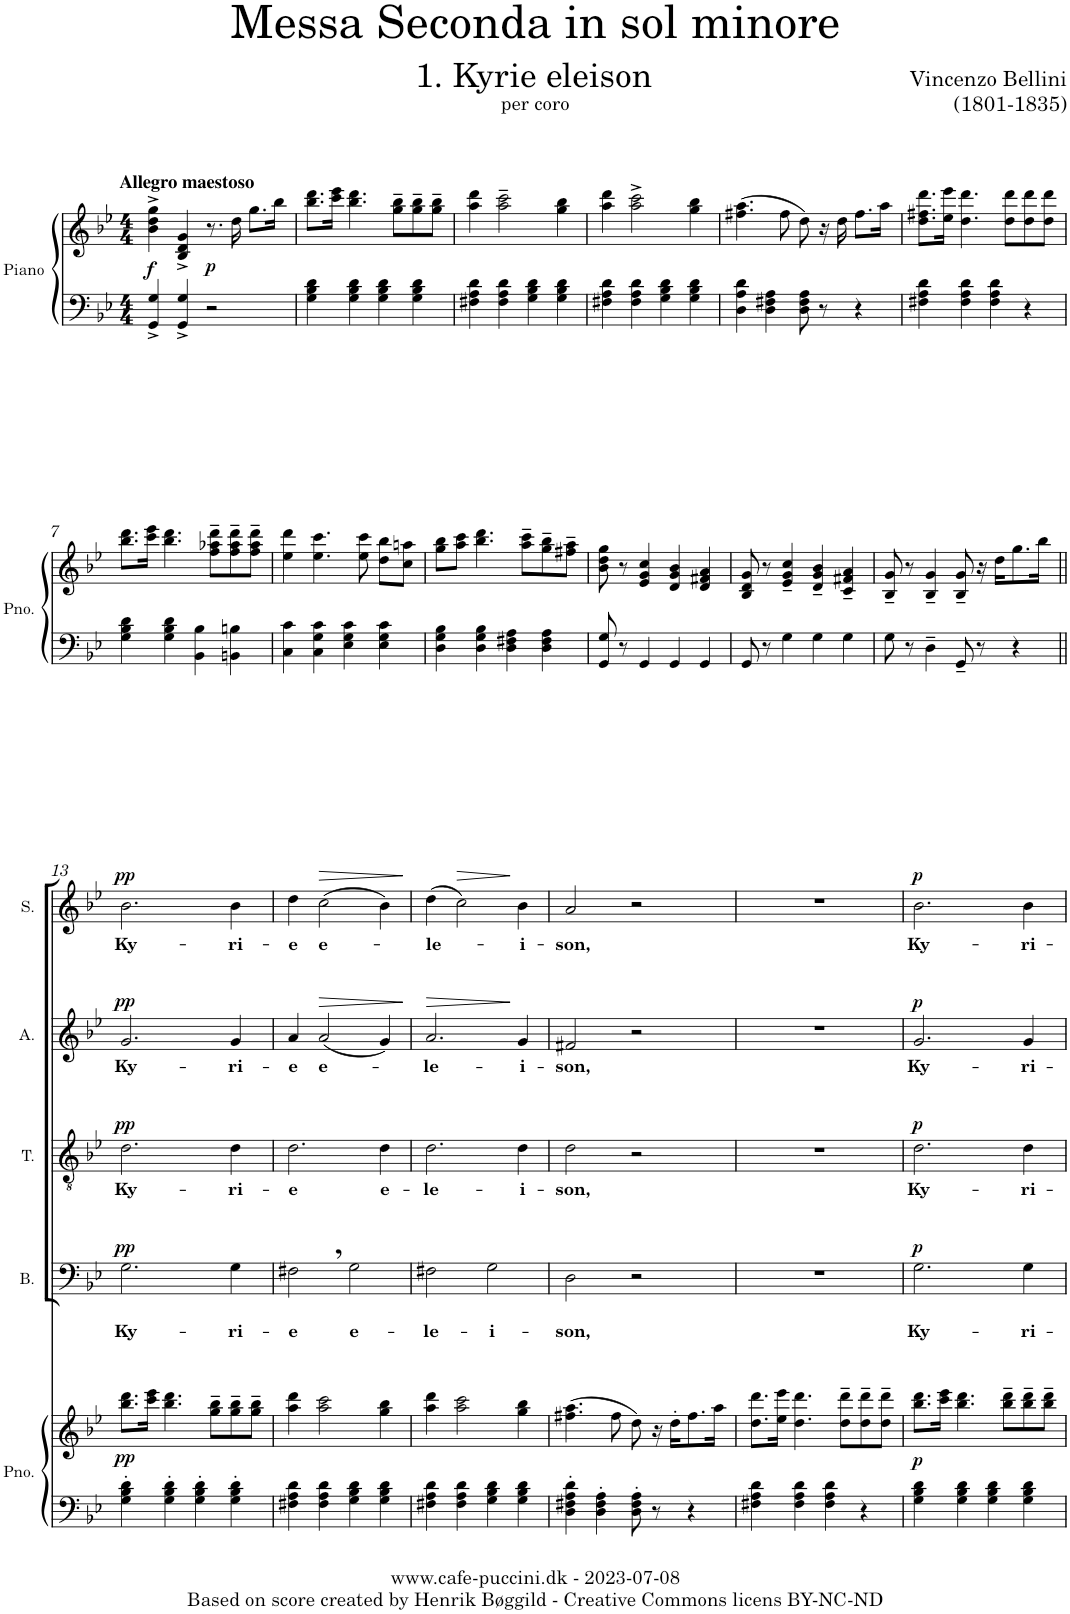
**kern	**kern	**dynam	**kern	**text	**text	**dynam	**kern	**text	**dynam	**kern	**text	**dynam	**kern	**text	**dynam
*part5	*part5	*part5	*part4	*part4	*part4	*part4	*part3	*part3	*part3	*part2	*part2	*part2	*part1	*part1	*part1
*staff6	*staff5	*staff5/6	*staff4	*staff4	*staff4	*staff4	*staff3	*staff3	*staff3	*staff2	*staff2	*staff2	*staff1	*staff1	*staff1
*I"Piano	*	*	*I"Bass	*	*	*	*I"Tenor	*	*	*I"Alto	*	*	*I"Soprano	*	*
*I'Pno.	*	*	*I'B.	*	*	*	*I'T.	*	*	*I'A.	*	*	*I'S.	*	*
*clefF4	*clefG2	*	*clefF4	*	*	*	*clefGv2	*	*	*clefG2	*	*	*clefG2	*	*
*k[b-e-]	*k[b-e-]	*	*k[b-e-]	*	*	*	*k[b-e-]	*	*	*k[b-e-]	*	*	*k[b-e-]	*	*
*B-:	*B-:	*	*B-:	*	*	*	*B-:	*	*	*B-:	*	*	*B-:	*	*
*M4/4	*M4/4	*	*M4/4	*	*	*	*M4/4	*	*	*M4/4	*	*	*M4/4	*	*
=1	=1	=1	=1	=1	=1	=1	=1	=1	=1	=1	=1	=1	=1	=1	=1
!	!	!	!	!	!	!	!	!	!	!	!	!	!LO:TX:a:B:t=Allegro maestoso	!	!
!	!	!LO:DY:b	!	!	!	!	!	!	!	!	!	!	!	!	!
4GG/^ 4G/^	4b-\^ 4dd\^ 4gg\^	f	1r	.	.	.	1r	.	.	1r	.	.	1r	.	.
4GG/^ 4G/^	4B-/^ 4d/^ 4g/^	.	.	.	.	.	.	.	.	.	.	.	.	.	.
!	!	!LO:DY:b	!	!	!	!	!	!	!	!	!	!	!	!	!
2r	8.r	p	.	.	.	.	.	.	.	.	.	.	.	.	.
.	16dd\	.	.	.	.	.	.	.	.	.	.	.	.	.	.
.	8.gg\L	.	.	.	.	.	.	.	.	.	.	.	.	.	.
.	16bb-\Jk	.	.	.	.	.	.	.	.	.	.	.	.	.	.
=2	=2	=2	=2	=2	=2	=2	=2	=2	=2	=2	=2	=2	=2	=2	=2
4G\ 4B-\ 4d\	8.bb-\ 8.ddd\L	.	1r	.	.	.	1r	.	.	1r	.	.	1r	.	.
.	16ccc\ 16eee-\Jk	.	.	.	.	.	.	.	.	.	.	.	.	.	.
4G\ 4B-\ 4d\	4.bb-\ 4.ddd\	.	.	.	.	.	.	.	.	.	.	.	.	.	.
4G\ 4B-\ 4d\	.	.	.	.	.	.	.	.	.	.	.	.	.	.	.
.	8gg\~ 8bb-\~L	.	.	.	.	.	.	.	.	.	.	.	.	.	.
4G\ 4B-\ 4d\	8gg\~ 8bb-\~	.	.	.	.	.	.	.	.	.	.	.	.	.	.
.	8gg\~ 8bb-\~J	.	.	.	.	.	.	.	.	.	.	.	.	.	.
=3	=3	=3	=3	=3	=3	=3	=3	=3	=3	=3	=3	=3	=3	=3	=3
4F#X\ 4A\ 4d\	4aa\ 4ddd\	.	1r	.	.	.	1r	.	.	1r	.	.	1r	.	.
4F#\ 4A\ 4d\	2aa\~ 2ccc\~	.	.	.	.	.	.	.	.	.	.	.	.	.	.
4G\ 4B-\ 4d\	.	.	.	.	.	.	.	.	.	.	.	.	.	.	.
4G\ 4B-\ 4d\	4gg\ 4bb-\	.	.	.	.	.	.	.	.	.	.	.	.	.	.
=4	=4	=4	=4	=4	=4	=4	=4	=4	=4	=4	=4	=4	=4	=4	=4
4F#X\ 4A\ 4d\	4aa\ 4ddd\	.	1r	.	.	.	1r	.	.	1r	.	.	1r	.	.
4F#\ 4A\ 4d\	2aa\^ 2ccc\^	.	.	.	.	.	.	.	.	.	.	.	.	.	.
4G\ 4B-\ 4d\	.	.	.	.	.	.	.	.	.	.	.	.	.	.	.
4G\ 4B-\ 4d\	4gg\ 4bb-\	.	.	.	.	.	.	.	.	.	.	.	.	.	.
=5	=5	=5	=5	=5	=5	=5	=5	=5	=5	=5	=5	=5	=5	=5	=5
4D\ 4A\ 4d\	(>4.ff#X\ 4.aa\	.	1r	.	.	.	1r	.	.	1r	.	.	1r	.	.
4D\ 4F#X\ 4A\	.	.	.	.	.	.	.	.	.	.	.	.	.	.	.
.	8ff#\	.	.	.	.	.	.	.	.	.	.	.	.	.	.
8D\ 8F#\ 8A\	8dd\)	.	.	.	.	.	.	.	.	.	.	.	.	.	.
8r	16r	.	.	.	.	.	.	.	.	.	.	.	.	.	.
.	16dd\	.	.	.	.	.	.	.	.	.	.	.	.	.	.
4r	8.ff#\L	.	.	.	.	.	.	.	.	.	.	.	.	.	.
.	16aa\Jk	.	.	.	.	.	.	.	.	.	.	.	.	.	.
=6	=6	=6	=6	=6	=6	=6	=6	=6	=6	=6	=6	=6	=6	=6	=6
4F#X\ 4A\ 4d\	8.dd\ 8.ff#X\ 8.ddd\L	.	1r	.	.	.	1r	.	.	1r	.	.	1r	.	.
.	16ee-\ 16eee-\Jk	.	.	.	.	.	.	.	.	.	.	.	.	.	.
4F#\ 4A\ 4d\	4.dd\ 4.ddd\	.	.	.	.	.	.	.	.	.	.	.	.	.	.
4F#\ 4A\ 4d\	.	.	.	.	.	.	.	.	.	.	.	.	.	.	.
.	8dd\ 8ddd\L	.	.	.	.	.	.	.	.	.	.	.	.	.	.
4r	8dd\ 8ddd\	.	.	.	.	.	.	.	.	.	.	.	.	.	.
.	8dd\ 8ddd\J	.	.	.	.	.	.	.	.	.	.	.	.	.	.
!!LO:LB:g=z
=7	=7	=7	=7	=7	=7	=7	=7	=7	=7	=7	=7	=7	=7	=7	=7
4G\ 4B-\ 4d\	8.bb-\ 8.ddd\L	.	1r	.	.	.	1r	.	.	1r	.	.	1r	.	.
.	16ccc\ 16eee-\Jk	.	.	.	.	.	.	.	.	.	.	.	.	.	.
4G\ 4B-\ 4d\	4.bb-\ 4.ddd\	.	.	.	.	.	.	.	.	.	.	.	.	.	.
4BB-\ 4B-\	.	.	.	.	.	.	.	.	.	.	.	.	.	.	.
.	8ff\~ 8aa-X\~ 8ddd\~L	.	.	.	.	.	.	.	.	.	.	.	.	.	.
4BBn\ 4Bn\	8ff\~ 8aa-\~ 8ddd\~	.	.	.	.	.	.	.	.	.	.	.	.	.	.
.	8ff\~ 8aa-\~ 8ddd\~J	.	.	.	.	.	.	.	.	.	.	.	.	.	.
=8	=8	=8	=8	=8	=8	=8	=8	=8	=8	=8	=8	=8	=8	=8	=8
4C\ 4c\	4ee-\ 4ddd\	.	1r	.	.	.	1r	.	.	1r	.	.	1r	.	.
4C\ 4G\ 4c\	4.ee-\ 4.ccc\	.	.	.	.	.	.	.	.	.	.	.	.	.	.
4E-\ 4G\ 4c\	.	.	.	.	.	.	.	.	.	.	.	.	.	.	.
.	8ee-\ 8ccc\	.	.	.	.	.	.	.	.	.	.	.	.	.	.
4E-\ 4G\ 4c\	8dd\ 8bb-\L	.	.	.	.	.	.	.	.	.	.	.	.	.	.
.	8cc\ 8aan\J	.	.	.	.	.	.	.	.	.	.	.	.	.	.
=9	=9	=9	=9	=9	=9	=9	=9	=9	=9	=9	=9	=9	=9	=9	=9
4D\ 4G\ 4B-\	8gg\ 8bb-\L	.	1r	.	.	.	1r	.	.	1r	.	.	1r	.	.
.	8aa\ 8ccc\J	.	.	.	.	.	.	.	.	.	.	.	.	.	.
4D\ 4G\ 4B-\	4.bb-\ 4.ddd\	.	.	.	.	.	.	.	.	.	.	.	.	.	.
4D\ 4F#X\ 4A\	.	.	.	.	.	.	.	.	.	.	.	.	.	.	.
.	8aa\~ 8ccc\~L	.	.	.	.	.	.	.	.	.	.	.	.	.	.
4D\ 4F#\ 4A\	8gg\~ 8bb-\~	.	.	.	.	.	.	.	.	.	.	.	.	.	.
.	8ff#X\~ 8aa\~J	.	.	.	.	.	.	.	.	.	.	.	.	.	.
=10	=10	=10	=10	=10	=10	=10	=10	=10	=10	=10	=10	=10	=10	=10	=10
8GG/ 8G/	8b-\ 8dd\ 8gg\	.	1r	.	.	.	1r	.	.	1r	.	.	1r	.	.
8r	8r	.	.	.	.	.	.	.	.	.	.	.	.	.	.
4GG/	4e-/ 4g/ 4cc/	.	.	.	.	.	.	.	.	.	.	.	.	.	.
4GG/	4d/ 4g/ 4b-/	.	.	.	.	.	.	.	.	.	.	.	.	.	.
4GG/	4d/ 4f#X/ 4a/	.	.	.	.	.	.	.	.	.	.	.	.	.	.
=11	=11	=11	=11	=11	=11	=11	=11	=11	=11	=11	=11	=11	=11	=11	=11
8GG/	8B-/ 8d/ 8g/	.	1r	.	.	.	1r	.	.	1r	.	.	1r	.	.
8r	8r	.	.	.	.	.	.	.	.	.	.	.	.	.	.
4G\	4e-/~ 4g/~ 4cc/~	.	.	.	.	.	.	.	.	.	.	.	.	.	.
4G\	4d/~ 4g/~ 4b-/~	.	.	.	.	.	.	.	.	.	.	.	.	.	.
4G\	4c/~ 4f#X/~ 4a/~	.	.	.	.	.	.	.	.	.	.	.	.	.	.
=12	=12	=12	=12	=12	=12	=12	=12	=12	=12	=12	=12	=12	=12	=12	=12
8G\	8B-/~ 8g/~	.	1r	.	.	.	1r	.	.	1r	.	.	1r	.	.
8r	8r	.	.	.	.	.	.	.	.	.	.	.	.	.	.
4D~\	4B-/~ 4g/~	.	.	.	.	.	.	.	.	.	.	.	.	.	.
8GG~/	8B-/~ 8g/~	.	.	.	.	.	.	.	.	.	.	.	.	.	.
8r	16r	.	.	.	.	.	.	.	.	.	.	.	.	.	.
.	16dd\KL	.	.	.	.	.	.	.	.	.	.	.	.	.	.
4r	8.gg\	.	.	.	.	.	.	.	.	.	.	.	.	.	.
.	16bb-\Jk	.	.	.	.	.	.	.	.	.	.	.	.	.	.
!!LO:LB:g=z
=13||	=13||	=13||	=13||	=13||	=13||	=13||	=13||	=13||	=13||	=13||	=13||	=13||	=13||	=13||	=13||
!	!	!LO:DY:b	!	!	!LO:LY:b	!LO:DY:a	!	!LO:LY:b	!LO:DY:a	!	!LO:LY:b	!LO:DY:a	!	!LO:LY:b	!LO:DY:a
4G\' 4B-\' 4d\'	8.bb-\ 8.ddd\L	pp	2.G\	.	Ky-	pp	2.d\	Ky-	pp	2.g/	Ky-	pp	2.b-\	Ky-	pp
.	16ccc\ 16eee-\Jk	.	.	.	.	.	.	.	.	.	.	.	.	.	.
4G\' 4B-\' 4d\'	4.bb-\ 4.ddd\	.	.	.	.	.	.	.	.	.	.	.	.	.	.
4G\' 4B-\' 4d\'	.	.	.	.	.	.	.	.	.	.	.	.	.	.	.
.	8gg\~ 8bb-\~L	.	.	.	.	.	.	.	.	.	.	.	.	.	.
!	!	!	!	!	!LO:LY:b	!	!	!LO:LY:b	!	!	!LO:LY:b	!	!	!LO:LY:b	!
4G\' 4B-\' 4d\'	8gg\~ 8bb-\~	.	4G\	.	-ri-	.	4d\	-ri-	.	4g/	-ri-	.	4b-\	-ri-	.
.	8gg\~ 8bb-\~J	.	.	.	.	.	.	.	.	.	.	.	.	.	.
=14	=14	=14	=14	=14	=14	=14	=14	=14	=14	=14	=14	=14	=14	=14	=14
!	!	!	!	!	!LO:LY:b	!	!	!LO:LY:b	!	!	!LO:LY:b	!	!	!LO:LY:b	!
4F#X\ 4A\ 4d\	4aa\ 4ddd\	.	2F#X,\	.	-e	.	2.d\	-e	.	4a/	-e	.	4dd\	-e	.
!	!	!	!	!	!	!	!	!	!	!	!LO:LY:b	!LO:HP:b	!	!LO:LY:b	!LO:HP:b
4F#\ 4A\ 4d\	2aa\ 2ccc\	.	.	.	.	.	.	.	.	(<2a/	e-	>	(>2cc\	e-	>
!	!	!	!	!	!LO:LY:b	!	!	!	!	!	!	!	!	!	!
4G\ 4B-\ 4d\	.	.	2G\	.	e-	.	.	.	.	.	.	.	.	.	.
!	!	!	!	!	!	!	!	!LO:LY:b	!	!	!	!	!	!	!
4G\ 4B-\ 4d\	4gg\ 4bb-\	.	.	.	.	.	4d\	e-	.	4g/)	.	.	4b-\)	.	.
.	.	.	.	.	.	.	.	.	.	.	.	]	.	.	]
=15	=15	=15	=15	=15	=15	=15	=15	=15	=15	=15	=15	=15	=15	=15	=15
!	!	!	!	!	!LO:LY:b	!	!	!LO:LY:b	!	!	!LO:LY:b	!LO:HP:b	!	!LO:LY:b	!
4F#X\ 4A\ 4d\	4aa\ 4ddd\	.	2F#X\	.	-le-	.	2.d\	-le-	.	2.a/	-le-	>	(>4dd\	-le-	.
!	!	!	!	!	!	!	!	!	!	!	!	!	!	!	!LO:HP:b
4F#\ 4A\ 4d\	2aa\ 2ccc\	.	.	.	.	.	.	.	.	.	.	.	2cc\)	.	>
!	!	!	!	!	!LO:LY:b	!	!	!	!	!	!	!	!	!	!
4G\ 4B-\ 4d\	.	.	2G\	.	-i-	.	.	.	.	.	.	.	.	.	.
!	!	!	!	!	!	!	!	!LO:LY:b	!	!	!LO:LY:b	!	!	!LO:LY:b	!
4G\ 4B-\ 4d\	4gg\ 4bb-\	.	.	.	.	.	4d\	-i-	.	4g/	-i-	]	4b-\	-i-	]
=16	=16	=16	=16	=16	=16	=16	=16	=16	=16	=16	=16	=16	=16	=16	=16
!	!	!	!	!	!LO:LY:b	!	!	!LO:LY:b	!	!	!LO:LY:b	!	!	!LO:LY:b	!
4D\' 4F#X\' 4A\' 4d\'	(>4.ff#X\ 4.aa\	.	2D\	.	-son,	.	2d\	-son,	.	2f#X/	-son,	.	2a/	-son,	.
4D\' 4F#\' 4A\'	.	.	.	.	.	.	.	.	.	.	.	.	.	.	.
.	8ff#\	.	.	.	.	.	.	.	.	.	.	.	.	.	.
8D\' 8F#\' 8A\'	8dd\)	.	2r	.	.	.	2r	.	.	2r	.	.	2r	.	.
8r	16r	.	.	.	.	.	.	.	.	.	.	.	.	.	.
.	16dd'\KL	.	.	.	.	.	.	.	.	.	.	.	.	.	.
4r	8.ff#\	.	.	.	.	.	.	.	.	.	.	.	.	.	.
.	16aa\Jk	.	.	.	.	.	.	.	.	.	.	.	.	.	.
=17	=17	=17	=17	=17	=17	=17	=17	=17	=17	=17	=17	=17	=17	=17	=17
4F#X\ 4A\ 4d\	8.dd\ 8.ddd\L	.	1r	.	.	.	1r	.	.	1r	.	.	1r	.	.
.	16ee-\ 16eee-\Jk	.	.	.	.	.	.	.	.	.	.	.	.	.	.
4F#\ 4A\ 4d\	4.dd\ 4.ddd\	.	.	.	.	.	.	.	.	.	.	.	.	.	.
4F#\ 4A\ 4d\	.	.	.	.	.	.	.	.	.	.	.	.	.	.	.
.	8dd\~ 8ddd\~L	.	.	.	.	.	.	.	.	.	.	.	.	.	.
4r	8dd\~ 8ddd\~	.	.	.	.	.	.	.	.	.	.	.	.	.	.
.	8dd\~ 8ddd\~J	.	.	.	.	.	.	.	.	.	.	.	.	.	.
=18	=18	=18	=18	=18	=18	=18	=18	=18	=18	=18	=18	=18	=18	=18	=18
!	!	!LO:DY:b	!	!	!LO:LY:b	!LO:DY:a	!	!LO:LY:b	!LO:DY:a	!	!LO:LY:b	!LO:DY:a	!	!LO:LY:b	!LO:DY:a
4G\ 4B-\ 4d\	8.bb-\ 8.ddd\L	p	2.G\	.	Ky-	p	2.d\	Ky-	p	2.g/	Ky-	p	2.b-\	Ky-	p
.	16ccc\ 16eee-\Jk	.	.	.	.	.	.	.	.	.	.	.	.	.	.
4G\ 4B-\ 4d\	4.bb-\ 4.ddd\	.	.	.	.	.	.	.	.	.	.	.	.	.	.
4G\ 4B-\ 4d\	.	.	.	.	.	.	.	.	.	.	.	.	.	.	.
.	8bb-\~ 8ddd\~L	.	.	.	.	.	.	.	.	.	.	.	.	.	.
!	!	!	!	!	!LO:LY:b	!	!	!LO:LY:b	!	!	!LO:LY:b	!	!	!LO:LY:b	!
4G\ 4B-\ 4d\	8bb-\~ 8ddd\~	.	4G\	.	-ri-	.	4d\	-ri-	.	4g/	-ri-	.	4b-\	-ri-	.
.	8bb-\~ 8ddd\~J	.	.	.	.	.	.	.	.	.	.	.	.	.	.
=	=	=	=	=	=	=	=	=	=	=	=	=	=	=	=
*-	*-	*-	*-	*-	*-	*-	*-	*-	*-	*-	*-	*-	*-	*-	*-
